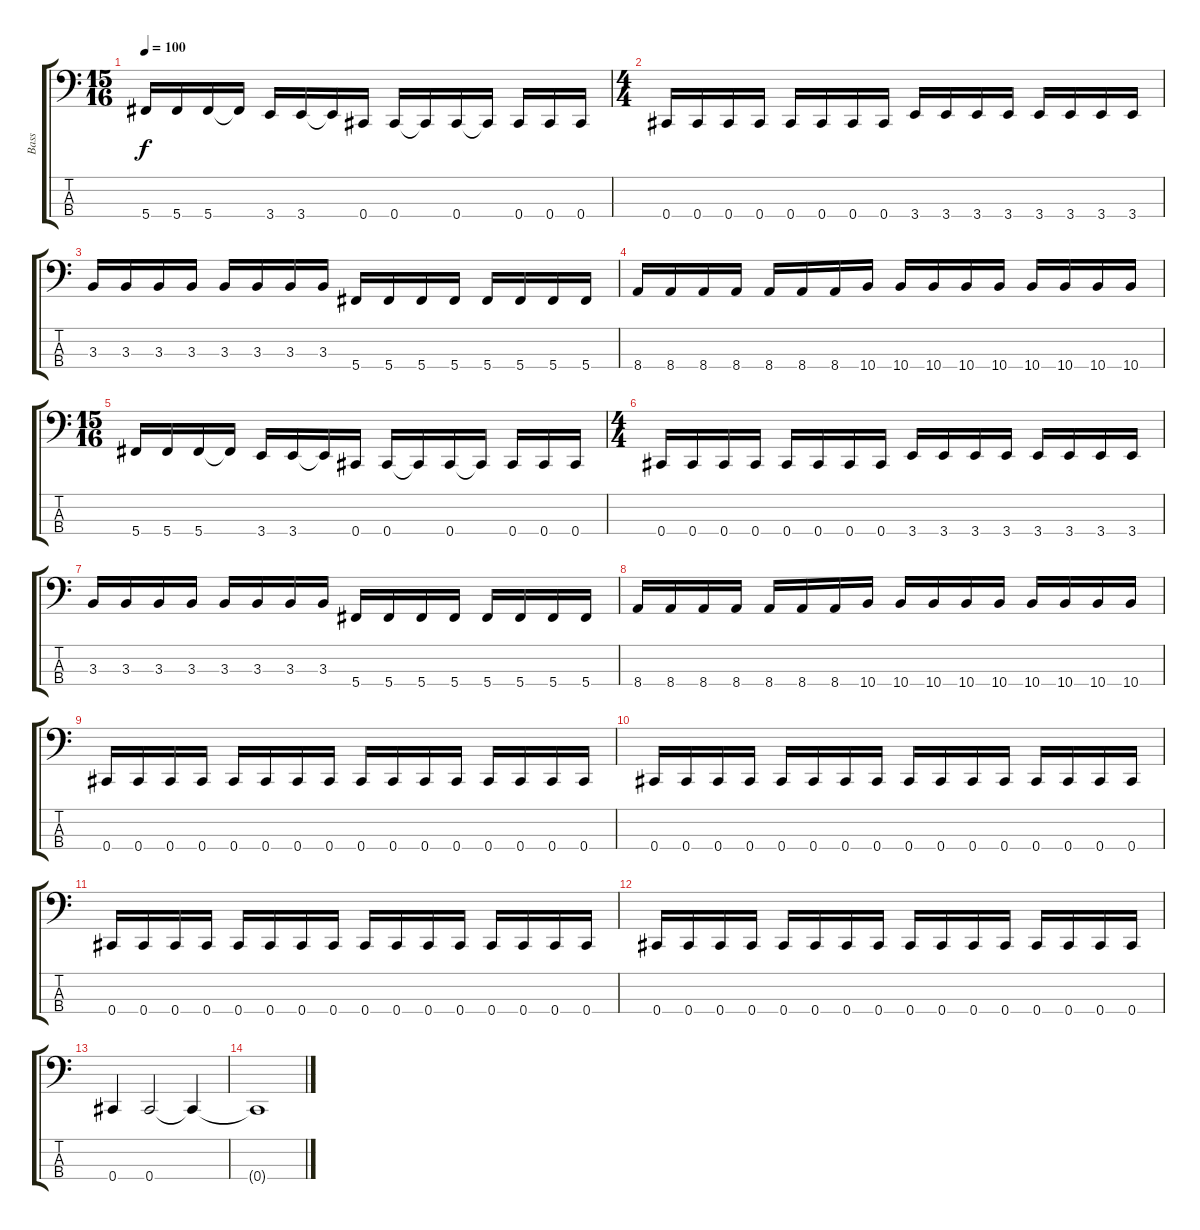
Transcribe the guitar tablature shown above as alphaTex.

\track ("Bass" "Bass") {instrument electricbassfinger}
\staff {score tabs}
\tuning (Gb2 Db2 Ab1 Db1) {hide}
\ts (15 16)
\tempo 100
\clef f4
\ks c
5.4.16{dy f} 5.4.16 5.4.16 5.4{t}.16 3.4.16 3.4.16 3.4{t}.16 0.4.16 0.4.16 0.4{t}.16 0.4.16 0.4{t}.16 0.4.16 0.4.16 0.4.16 |
\ts (4 4)
0.4.16 0.4.16 0.4.16 0.4.16 0.4.16 0.4.16 0.4.16 0.4.16 3.4.16 3.4.16 3.4.16 3.4.16 3.4.16 3.4.16 3.4.16 3.4.16 |
3.3.16 3.3.16 3.3.16 3.3.16 3.3.16 3.3.16 3.3.16 3.3.16 5.4.16 5.4.16 5.4.16 5.4.16 5.4.16 5.4.16 5.4.16 5.4.16 |
8.4.16 8.4.16 8.4.16 8.4.16 8.4.16 8.4.16 8.4.16 10.4.16 10.4.16 10.4.16 10.4.16 10.4.16 10.4.16 10.4.16 10.4.16 10.4.16 |
\ts (15 16)
5.4.16 5.4.16 5.4.16 5.4{t}.16 3.4.16 3.4.16 3.4{t}.16 0.4.16 0.4.16 0.4{t}.16 0.4.16 0.4{t}.16 0.4.16 0.4.16 0.4.16 |
\ts (4 4)
0.4.16 0.4.16 0.4.16 0.4.16 0.4.16 0.4.16 0.4.16 0.4.16 3.4.16 3.4.16 3.4.16 3.4.16 3.4.16 3.4.16 3.4.16 3.4.16 |
3.3.16 3.3.16 3.3.16 3.3.16 3.3.16 3.3.16 3.3.16 3.3.16 5.4.16 5.4.16 5.4.16 5.4.16 5.4.16 5.4.16 5.4.16 5.4.16 |
8.4.16 8.4.16 8.4.16 8.4.16 8.4.16 8.4.16 8.4.16 10.4.16 10.4.16 10.4.16 10.4.16 10.4.16 10.4.16 10.4.16 10.4.16 10.4.16 |
0.4.16 0.4.16 0.4.16 0.4.16 0.4.16 0.4.16 0.4.16 0.4.16 0.4.16 0.4.16 0.4.16 0.4.16 0.4.16 0.4.16 0.4.16 0.4.16 |
0.4.16 0.4.16 0.4.16 0.4.16 0.4.16 0.4.16 0.4.16 0.4.16 0.4.16 0.4.16 0.4.16 0.4.16 0.4.16 0.4.16 0.4.16 0.4.16 |
0.4.16 0.4.16 0.4.16 0.4.16 0.4.16 0.4.16 0.4.16 0.4.16 0.4.16 0.4.16 0.4.16 0.4.16 0.4.16 0.4.16 0.4.16 0.4.16 |
0.4.16 0.4.16 0.4.16 0.4.16 0.4.16 0.4.16 0.4.16 0.4.16 0.4.16 0.4.16 0.4.16 0.4.16 0.4.16 0.4.16 0.4.16 0.4.16 |
0.4.4 0.4.2{volume 0} 0.4{t}.4 |
0.4{t}.1
